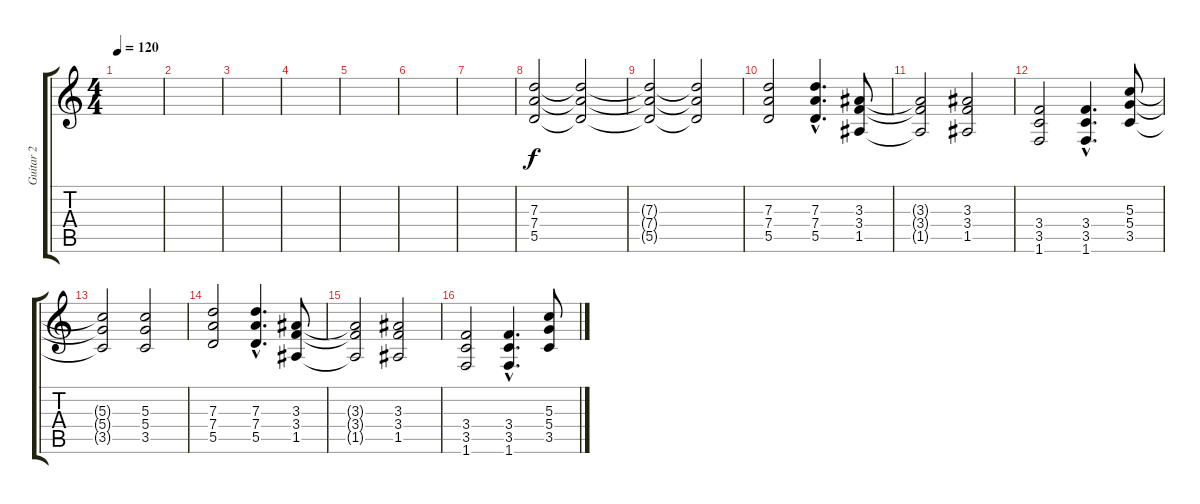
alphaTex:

\track ("Guitar 2" "Guitar 2") {instrument distortionguitar}
\staff {score tabs}
\tuning (E4 B3 G3 D3 A2 E2) {hide}
\ts (4 4)
\tempo 120
\clef g2
\ks c
|
|
|
|
|
|
|
(7.3 7.4 5.5).2{volume 13} (7.3{t} 7.4{t} 5.5{t}).2 |
(7.3{t} 7.4{t} 5.5{t}).2 (7.3{t} 7.4{t} 5.5{t}).2 |
(7.3 7.4 5.5).2 (7.3{hac} 7.4{hac} 5.5{hac}).4{d} (3.3 3.4 1.5).8 |
(3.3{t} 3.4{t} 1.5{t}).2 (3.3 3.4 1.5).2 |
(3.4 3.5 1.6).2 (3.4{hac} 3.5{hac} 1.6{hac}).4{d} (5.3 5.4 3.5).8 |
(5.3{t} 5.4{t} 3.5{t}).2 (5.3 5.4 3.5).2 |
(7.3 7.4 5.5).2 (7.3{hac} 7.4{hac} 5.5{hac}).4{d} (3.3 3.4 1.5).8 |
(3.3{t} 3.4{t} 1.5{t}).2 (3.3 3.4 1.5).2 |
(3.4 3.5 1.6).2 (3.4{hac} 3.5{hac} 1.6{hac}).4{d} (5.3 5.4 3.5).8
